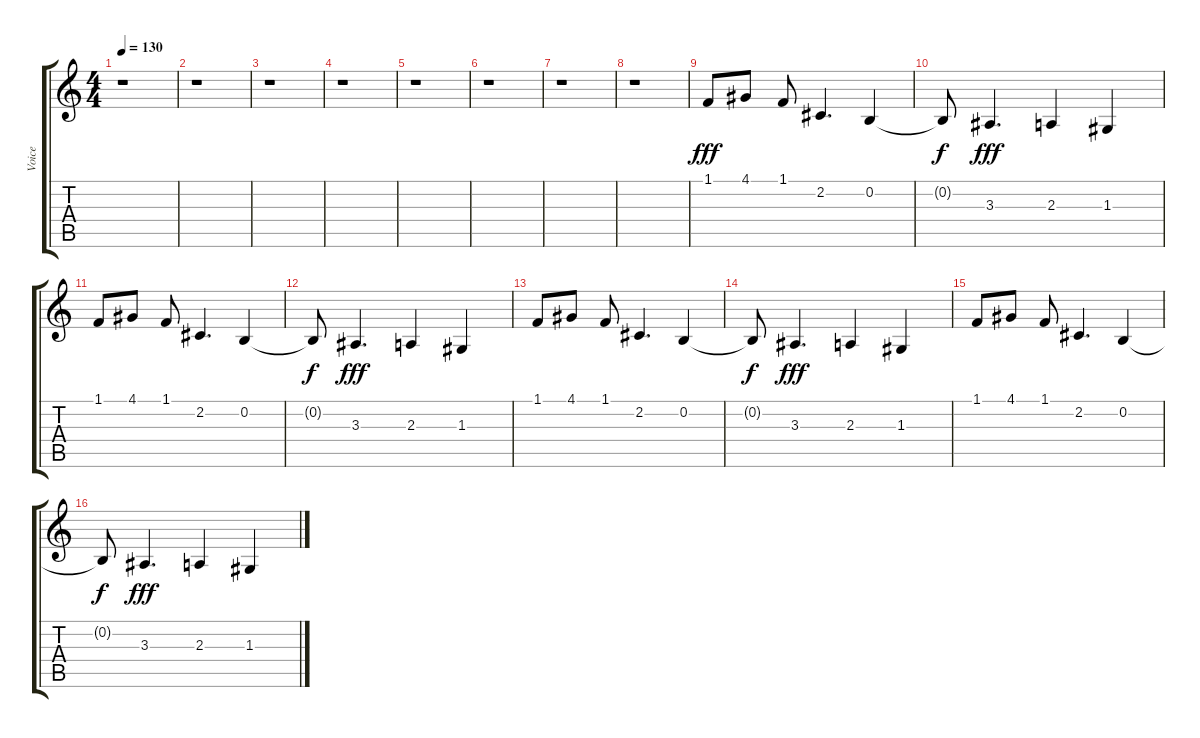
\track ("Voice" "Voice") {instrument synthvoice}
\staff {score tabs}
\tuning (E4 B3 G3 D3 A2 E2) {hide}
\ts (4 4)
\tempo 130
\clef g2
\ks c
r.1{dy fff} |
r.1 |
r.1 |
r.1 |
r.1 |
r.1 |
r.1 |
r.1 |
1.1.8 4.1.8 1.1.8 2.2.4{d} 0.2.4 |
0.2{t}.8{dy f} 3.3.4{d dy fff} 2.3.4 1.3.4 |
1.1.8 4.1.8 1.1.8 2.2.4{d} 0.2.4 |
0.2{t}.8{dy f} 3.3.4{d dy fff} 2.3.4 1.3.4 |
1.1.8 4.1.8 1.1.8 2.2.4{d} 0.2.4 |
0.2{t}.8{dy f} 3.3.4{d dy fff} 2.3.4 1.3.4 |
1.1.8 4.1.8 1.1.8 2.2.4{d} 0.2.4 |
0.2{t}.8{dy f} 3.3.4{d dy fff} 2.3.4 1.3.4
